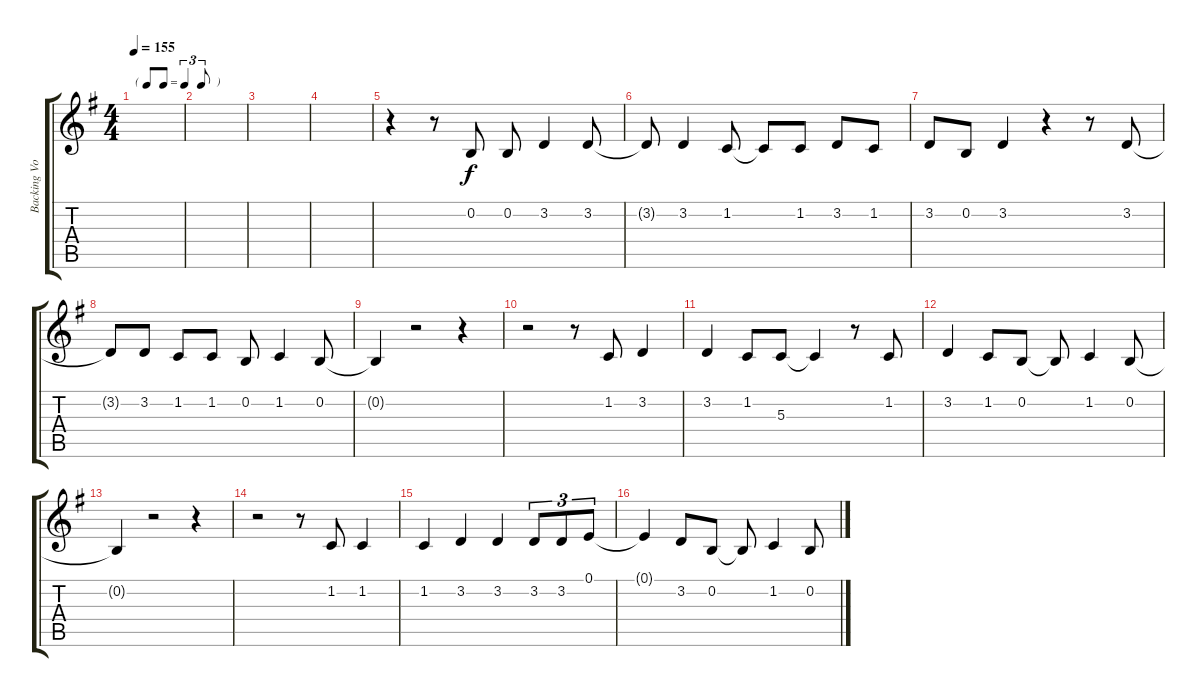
\track ("Backing Vocals" "Backing Vo") {instrument tenorsax}
\staff {score tabs}
\tuning (E4 B3 G3 D3 A2 E2) {hide}
\ts (4 4)
\tf triplet8th
\tempo 155
\clef g2
\ks g
|
|
|
|
r.4 r.8 0.2.8 0.2.8 3.2.4 3.2.8 |
3.2{t}.8 3.2.4 1.2.8 1.2{t}.8 1.2.8 3.2.8 1.2.8 |
3.2.8 0.2.8 3.2.4 r.4 r.8 3.2.8 |
3.2{t}.8 3.2.8 1.2.8 1.2.8 0.2.8 1.2.4 0.2.8 |
0.2{t}.4 r.2 r.4 |
r.2 r.8 1.2.8 3.2.4 |
3.2.4 1.2.8 5.3.8 5.3{t}.4 r.8 1.2.8 |
3.2.4 1.2.8 0.2.8 0.2{t}.8 1.2.4 0.2.8 |
0.2{t}.4 r.2 r.4 |
r.2 r.8 1.2.8 1.2.4 |
1.2.4 3.2.4 3.2.4 3.2.8{tu (3 2)} 3.2.8{tu (3 2)} 0.1.8{tu (3 2)} |
0.1{t}.4 3.2.8 0.2.8 0.2{t}.8 1.2.4 0.2.8
